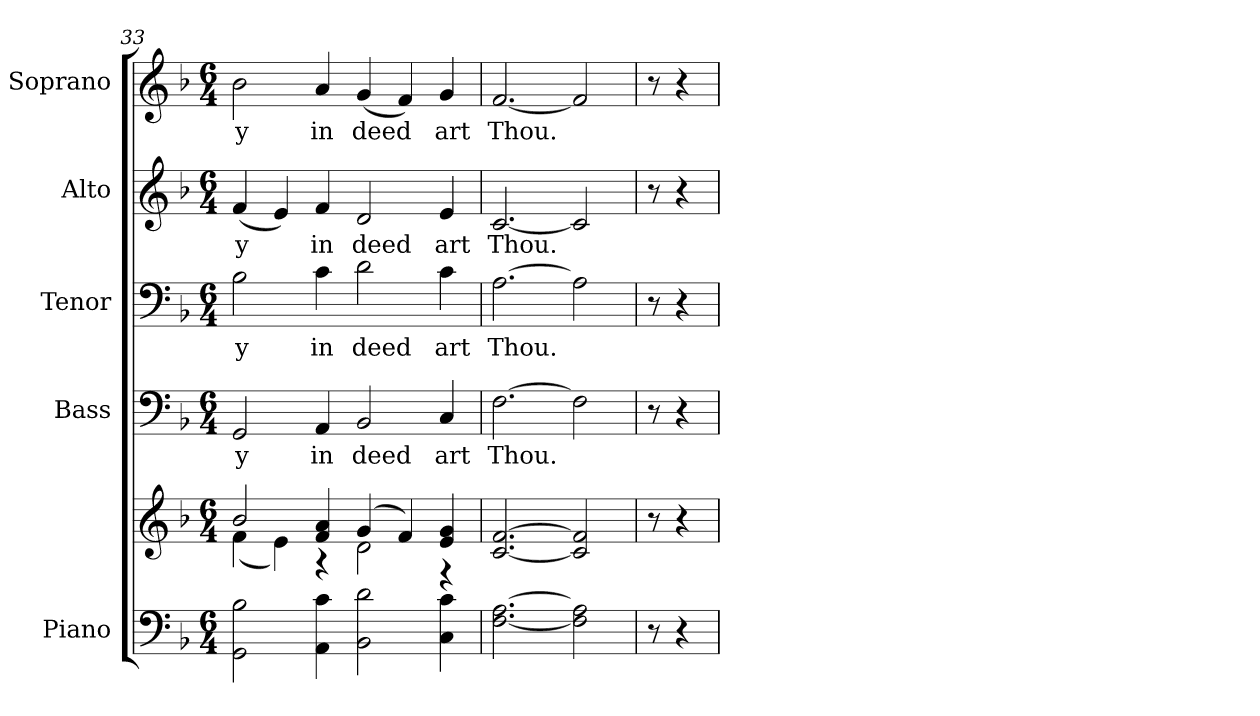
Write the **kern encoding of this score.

**kern	**kern	**kern	**text	**kern	**text	**kern	**text	**kern	**text
*part5	*part5	*part4	*part4	*part3	*part3	*part2	*part2	*part1	*part1
*staff6	*staff5	*staff4	*staff4	*staff3	*staff3	*staff2	*staff2	*staff1	*staff1
*I"Piano	*	*I"Bass	*	*I"Tenor	*	*I"Alto	*	*I"Soprano	*
*I'Pno.	*	*I'B.	*	*I'T.	*	*I'A.	*	*I'S.	*
!!LO:PB:g=z
*clefF4	*clefG2	*clefF4	*	*clefF4	*	*clefG2	*	*clefG2	*
*k[b-]	*k[b-]	*k[b-]	*	*k[b-]	*	*k[b-]	*	*k[b-]	*
*F:	*F:	*F:	*	*F:	*	*F:	*	*F:	*
*M6/4	*M6/4	*M6/4	*	*M6/4	*	*M6/4	*	*M6/4	*
=33	=33	=33	=33	=33	=33	=33	=33	=33	=33
*	*^	*	*	*	*	*	*	*	*
!	!	!	!	!LO:LY:b:color=#000000	!	!	!	!	!	!
!	!	!	!	!	!	!LO:LY:b:color=#000000	!	!	!	!
!	!	!	!	!	!	!	!	!LO:LY:b:color=#000000	!	!
!	!	!	!	!	!	!	!	!	!	!LO:LY:b:color=#000000
2GGi\ 2B-i	2b-i/	(4fi\	2GGi/	-y	2B-i\	-y	(4fi/	-y	2b-i\	-y
.	.	4ei\)	.	.	.	.	4ei/)	.	.	.
!	!	!	!	!LO:LY:b:color=#000000	!	!	!	!	!	!
!	!	!	!	!	!	!LO:LY:b:color=#000000	!	!	!	!
!	!	!	!	!	!	!	!	!LO:LY:b:color=#000000	!	!
!	!	!	!	!	!	!	!	!	!	!LO:LY:b:color=#000000
4AAi\ 4ci	4fi/ 4ai	4r	4AAi/	in	4ci\	in	4fi/	in	4ai/	in
!	!	!	!	!LO:LY:b:color=#000000	!	!	!	!	!	!
!	!	!	!	!	!	!LO:LY:b:color=#000000	!	!	!	!
!	!	!	!	!	!	!	!	!LO:LY:b:color=#000000	!	!
!	!	!	!	!	!	!	!	!	!	!LO:LY:b:color=#000000
2BB-i\ 2di	(4gi/	2di\	2BB-i/	deed	2di\	deed	2di/	deed	(4gi/	deed
.	4fi/)	.	.	.	.	.	.	.	4fi/)	.
!	!	!	!	!LO:LY:b:color=#000000	!	!	!	!	!	!
!	!	!	!	!	!	!LO:LY:b:color=#000000	!	!	!	!
!	!	!	!	!	!	!	!	!LO:LY:b:color=#000000	!	!
!	!	!	!	!	!	!	!	!	!	!LO:LY:b:color=#000000
4Ci\ 4ci	4ei/ 4gi	4r	4Ci/	art	4ci\	art	4ei/	art	4gi/	art
*	*v	*v	*	*	*	*	*	*	*	*
=34	=34	=34	=34	=34	=34	=34	=34	=34	=34
*	*^	*	*	*	*	*	*	*	*
!	!	!	!	!LO:LY:b:color=#000000	!	!	!	!	!	!
*	*v	*v	*	*	*	*	*	*	*	*
*	*^	*	*	*	*	*	*	*	*
!	!	!	!	!	!	!LO:LY:b:color=#000000	!	!	!	!
*	*v	*v	*	*	*	*	*	*	*	*
*	*^	*	*	*	*	*	*	*	*
!	!	!	!	!	!	!	!	!LO:LY:b:color=#000000	!	!
*	*v	*v	*	*	*	*	*	*	*	*
*	*^	*	*	*	*	*	*	*	*
!	!	!	!	!	!	!	!	!	!	!LO:LY:b:color=#000000
*	*v	*v	*	*	*	*	*	*	*	*
[<2.Fi\ [>2.Ai	[<2.ci/ [>2.fi	[>2.Fi\	Thou.	[>2.Ai\	Thou.	[<2.ci/	Thou.	[<2.fi/	Thou.
2Fi\] 2Ai]	2ci/] 2fi]	2Fi\]	.	2Ai\]	.	2ci/]	.	2fi/]	.
!!LO:PB:g=z
=35	=35	=35	=35	=35	=35	=35	=35	=35	=35
8r	8r	8r	.	8r	.	8r	.	8r	.
4r	4r	4r	.	4r	.	4r	.	4r	.
=	=	=	=	=	=	=	=	=	=
*-	*-	*-	*-	*-	*-	*-	*-	*-	*-
